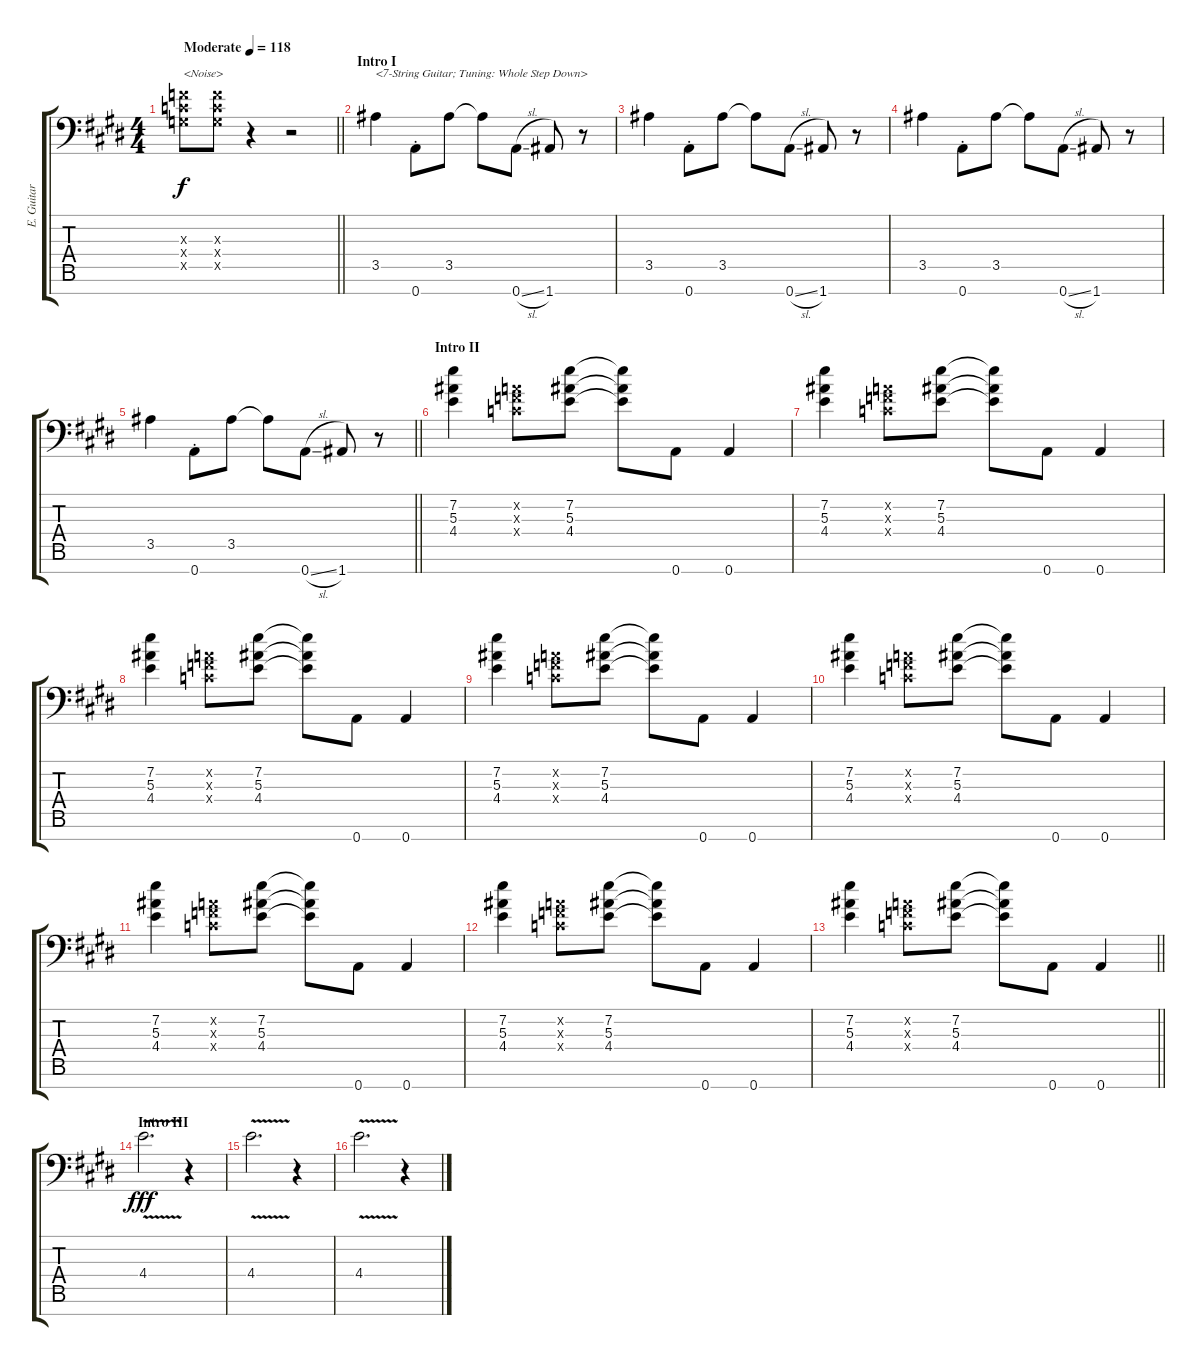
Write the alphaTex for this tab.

\track ("E. Guitar II" "E. Guitar ") {instrument overdrivenguitar}
\staff {score tabs}
\tuning (D4 A3 F3 C3 G2 D2 A1) {hide}
\ts (4 4)
\tempo (118 "Moderate")
\clef f4
\barLineRight lightlight
\ks e
(0.3{x} 0.4{x} 0.5{x}).8{txt "<Noise>" dy f instrument overdrivenguitar} (0.3{x} 0.4{x} 0.5{x}).8 r.4 r.2 |
\section ("" "Intro I")
3.5.4{txt "<7-String Guitar; Tuning: Whole Step Down>"} 0.7{st}.8 3.5.8 3.5{t}.8 0.7{sl}.8 1.7.8 r.8 |
3.5.4 0.7{st}.8 3.5.8 3.5{t}.8 0.7{sl}.8 1.7.8 r.8 |
3.5.4 0.7{st}.8 3.5.8 3.5{t}.8 0.7{sl}.8 1.7.8 r.8 |
\barLineRight lightlight
3.5.4 0.7{st}.8 3.5.8 3.5{t}.8 0.7{sl}.8 1.7.8 r.8 |
\section ("" "Intro II")
(7.2 5.3 4.4).4 (0.2{x} 0.3{x} 0.4{x}).8 (7.2 5.3 4.4).8 (7.2{t} 5.3{t} 4.4{t}).8 0.7.8 0.7.4 |
(7.2 5.3 4.4).4 (0.2{x} 0.3{x} 0.4{x}).8 (7.2 5.3 4.4).8 (7.2{t} 5.3{t} 4.4{t}).8 0.7.8 0.7.4 |
(7.2 5.3 4.4).4 (0.2{x} 0.3{x} 0.4{x}).8 (7.2 5.3 4.4).8 (7.2{t} 5.3{t} 4.4{t}).8 0.7.8 0.7.4 |
(7.2 5.3 4.4).4 (0.2{x} 0.3{x} 0.4{x}).8 (7.2 5.3 4.4).8 (7.2{t} 5.3{t} 4.4{t}).8 0.7.8 0.7.4 |
(7.2 5.3 4.4).4 (0.2{x} 0.3{x} 0.4{x}).8 (7.2 5.3 4.4).8 (7.2{t} 5.3{t} 4.4{t}).8 0.7.8 0.7.4 |
(7.2 5.3 4.4).4 (0.2{x} 0.3{x} 0.4{x}).8 (7.2 5.3 4.4).8 (7.2{t} 5.3{t} 4.4{t}).8 0.7.8 0.7.4 |
(7.2 5.3 4.4).4 (0.2{x} 0.3{x} 0.4{x}).8 (7.2 5.3 4.4).8 (7.2{t} 5.3{t} 4.4{t}).8 0.7.8 0.7.4 |
\barLineRight lightlight
(7.2 5.3 4.4).4 (0.2{x} 0.3{x} 0.4{x}).8 (7.2 5.3 4.4).8 (7.2{t} 5.3{t} 4.4{t}).8 0.7.8 0.7.4 |
\section ("" "Intro III")
4.4{v}.2{d dy fff} r.4 |
4.4{v}.2{d} r.4 |
4.4{v}.2{d} r.4
